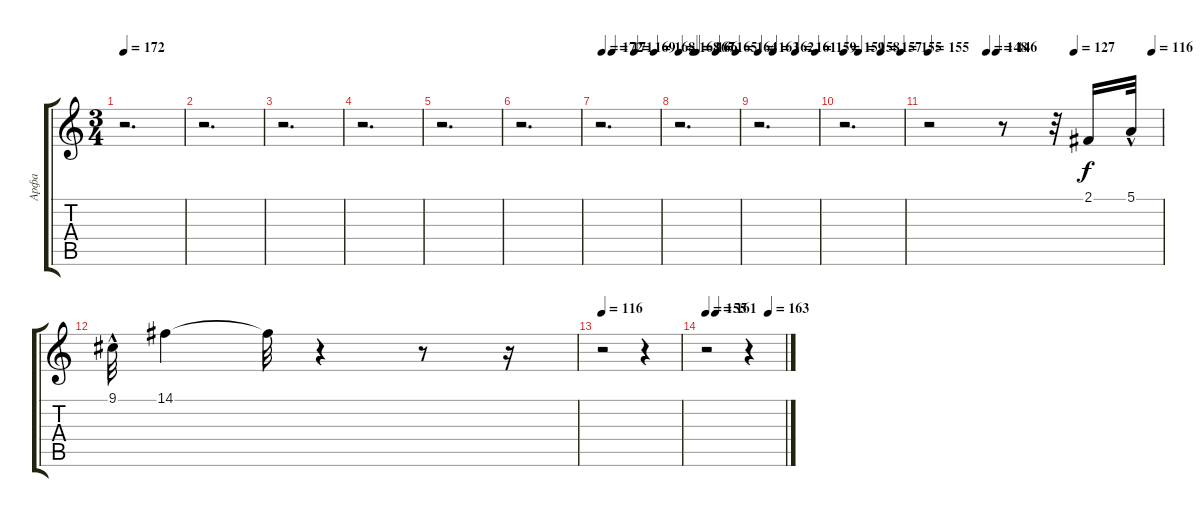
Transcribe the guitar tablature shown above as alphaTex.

\track ("Арфа" "Арфа") {instrument orchestralharp}
\staff {score tabs}
\tuning (E4 B3 G3 D3 A2 E2) {hide}
\ts (3 4)
\tempo 172
\clef g2
\ks c
r.2{d dy f} |
r.2{d} |
r.2{d} |
r.2{d} |
r.2{d} |
r.2{d} |
\tempo (172 0.041666666666666664)
\tempo (171 0.20833333333333334)
\tempo (169 0.5833333333333334)
\tempo (168 0.9166666666666666)
r.2{d} |
\tempo 168
\tempo (167 0.25)
\tempo (166 0.2916666666666667)
\tempo (165 0.625)
\tempo (164 0.9583333333333334)
r.2{d} |
\tempo 163
\tempo (162 0.25)
\tempo (161 0.625)
\tempo (159 0.9583333333333334)
r.2{d} |
\tempo 159
\tempo (158 0.25)
\tempo (157 0.625)
\tempo (155 0.9583333333333334)
r.2{d} |
\tempo 155
\tempo (148 0.25)
\tempo (146 0.2916666666666667)
\tempo (127 0.625)
\tempo (116 0.9583333333333334)
r.2 r.8 r.32 2.1.16 5.1{hac}.32 |
9.1{hac}.32 14.1.4 14.1{t}.32 r.4 r.8 r.16 |
\tempo 116
r.2 r.4 |
\tempo 155
\tempo (161 0.125)
\tempo (163 0.7916666666666666)
r.2 r.4
